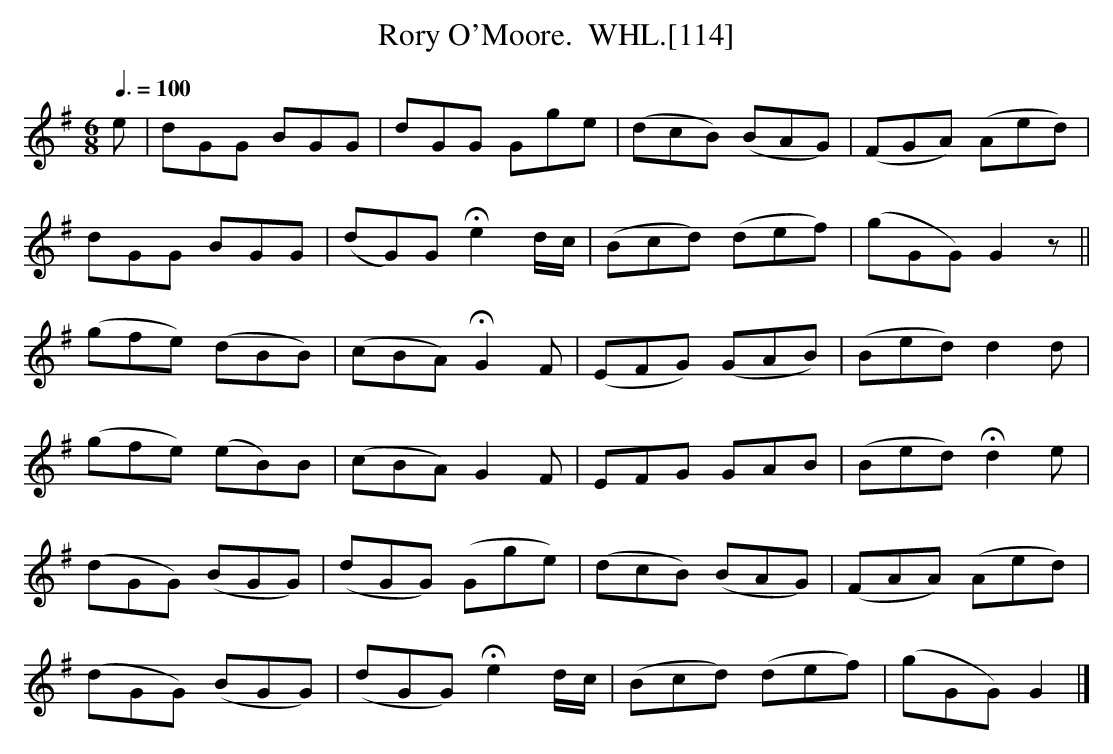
X:1
T: Rory O'Moore.  WHL.[114]
M:6/8
L:1/8
Q:3/8=100
K:G
e|dGG BGG|dGG Gge|(dcB) (BAG)|(FGA) (Aed)|
dGG BGG|(dG)G !fermata!e2d/c/|(Bcd) (def)|(gGG) G2 z||
(gfe) (dBB)|(cBA) !fermata!G2F|(EFG) (GAB)|(Bed) d2d|
(gfe) (eB)B|(cBA) G2F|EFG GAB|(Bed) !fermata!d2e|
(dGG) (BGG)|(dGG) (Gge)|(dcB) (BAG)|(FAA) (Aed)|
(dGG) (BGG)|(dGG) !fermata!e2 d/c/|(Bcd) (def)|(gGG) G2 |]
